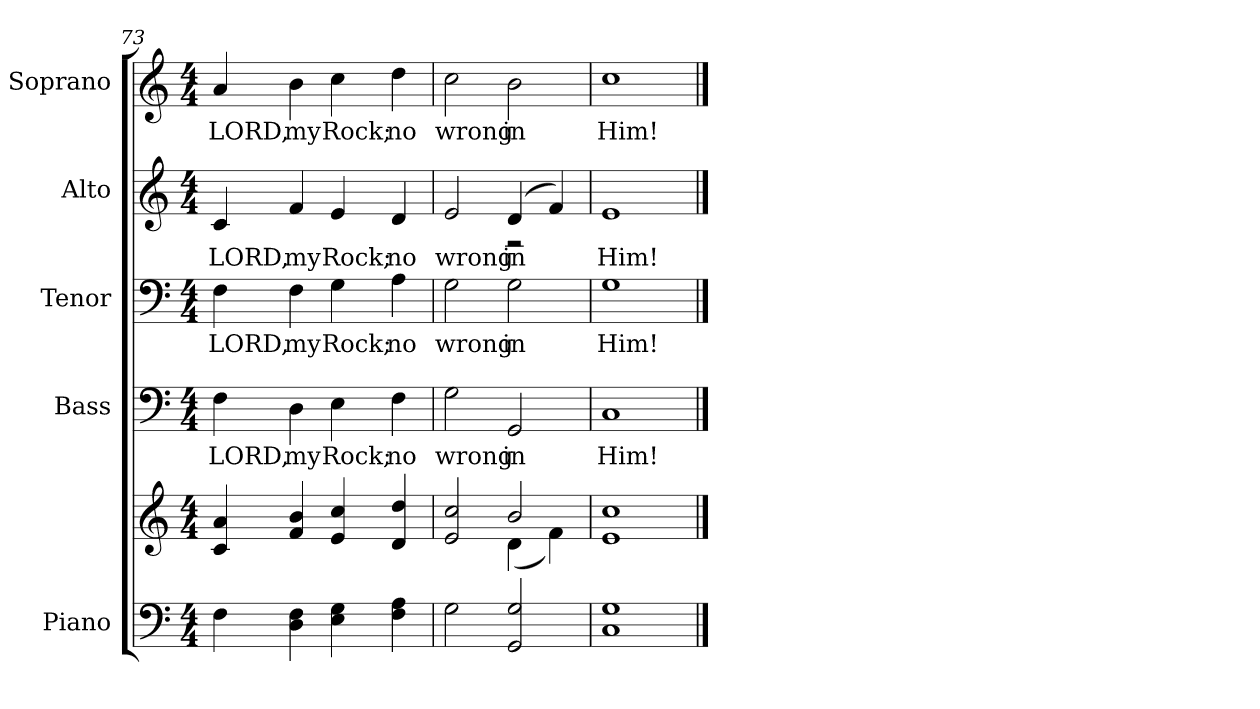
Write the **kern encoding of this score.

**kern	**kern	**kern	**text	**kern	**text	**kern	**text	**kern	**text
*part5	*part5	*part4	*part4	*part3	*part3	*part2	*part2	*part1	*part1
*staff6	*staff5	*staff4	*staff4	*staff3	*staff3	*staff2	*staff2	*staff1	*staff1
*I"Piano	*	*I"Bass	*	*I"Tenor	*	*I"Alto	*	*I"Soprano	*
*I'Pno.	*	*I'B.	*	*I'T.	*	*I'A.	*	*I'S.	*
*clefF4	*clefG2	*clefF4	*	*clefF4	*	*clefG2	*	*clefG2	*
*k[]	*k[]	*k[]	*	*k[]	*	*k[]	*	*k[]	*
*C:	*C:	*C:	*	*C:	*	*C:	*	*C:	*
*M4/4	*M4/4	*M4/4	*	*M4/4	*	*M4/4	*	*M4/4	*
=73	=73	=73	=73	=73	=73	=73	=73	=73	=73
!	!	!	!LO:LY:b:color=#000000	!	!	!	!	!	!
!	!	!	!	!	!LO:LY:b:color=#000000	!	!	!	!
!	!	!	!	!	!	!	!LO:LY:b:color=#000000	!	!
!	!	!	!	!	!	!	!	!	!LO:LY:b:color=#000000
4Fi\	4ci/ 4ai	4Fi\	LORD,	4Fi\	LORD,	4ci/	LORD,	4ai/	LORD,
!	!	!	!LO:LY:b:color=#000000	!	!	!	!	!	!
!	!	!	!	!	!LO:LY:b:color=#000000	!	!	!	!
!	!	!	!	!	!	!	!LO:LY:b:color=#000000	!	!
!	!	!	!	!	!	!	!	!	!LO:LY:b:color=#000000
4Di\ 4Fi	4fi/ 4bi	4Di\	my	4Fi\	my	4fi/	my	4bi\	my
!	!	!	!LO:LY:b:color=#000000	!	!	!	!	!	!
!	!	!	!	!	!LO:LY:b:color=#000000	!	!	!	!
!	!	!	!	!	!	!	!LO:LY:b:color=#000000	!	!
!	!	!	!	!	!	!	!	!	!LO:LY:b:color=#000000
4Ei\ 4Gi	4ei/ 4cci	4Ei\	Rock;	4Gi\	Rock;	4ei/	Rock;	4cci\	Rock;
!	!	!	!LO:LY:b:color=#000000	!	!	!	!	!	!
!	!	!	!	!	!LO:LY:b:color=#000000	!	!	!	!
!	!	!	!	!	!	!	!LO:LY:b:color=#000000	!	!
!	!	!	!	!	!	!	!	!	!LO:LY:b:color=#000000
4Fi\ 4Ai	4di/ 4ddi	4Fi\	no	4Ai\	no	4di/	no	4ddi\	no
=74	=74	=74	=74	=74	=74	=74	=74	=74	=74
*	*^	*	*	*	*	*	*	*	*
!	!	!	!	!LO:LY:b:color=#000000	!	!	!	!	!	!
!	!	!	!	!	!	!LO:LY:b:color=#000000	!	!	!	!
!	!	!	!	!	!	!	!	!LO:LY:b:color=#000000	!	!
*	*	*	*	*	*	*	*^	*	*	*
!	!	!	!	!	!	!	!	!	!	!	!LO:LY:b:color=#000000
2Gi\	2ei/ 2cci	2ryy	2Gi\	wrong	2Gi\	wrong	2ei/	2ryy	wrong	2cci\	wrong
!	!	!	!	!LO:LY:b:color=#000000	!	!	!	!	!	!	!
!	!	!	!	!	!	!LO:LY:b:color=#000000	!	!	!	!	!
!	!	!	!	!	!	!	!	!	!LO:LY:b:color=#000000	!	!
!	!	!	!	!	!	!	!	!	!	!	!LO:LY:b:color=#000000
2GGi/ 2Gi	2bi/	(4di\	2GGi/	in	2Gi\	in	(4di/	2r	in	2bi\	in
.	.	4fi\)	.	.	.	.	4fi/)	.	.	.	.
*	*v	*v	*	*	*	*	*v	*v	*	*	*
=75	=75	=75	=75	=75	=75	=75	=75	=75	=75
*	*^	*	*	*	*	*	*	*	*
!	!	!	!	!LO:LY:b:color=#000000	!	!	!	!	!	!
*	*v	*v	*	*	*	*	*	*	*	*
*	*^	*	*	*	*	*	*	*	*
!	!	!	!	!	!	!LO:LY:b:color=#000000	!	!	!	!
*	*v	*v	*	*	*	*	*	*	*	*
*	*^	*	*	*	*	*	*	*	*
!	!	!	!	!	!	!	!	!LO:LY:b:color=#000000	!	!
*	*v	*v	*	*	*	*	*	*	*	*
*	*^	*	*	*	*	*	*	*	*
!	!	!	!	!	!	!	!	!	!	!LO:LY:b:color=#000000
*	*v	*v	*	*	*	*	*	*	*	*
1Ci 1Gi	1ei 1cci	1Ci	Him!	1Gi	Him!	1ei	Him!	1cci	Him!
==	==	==	==	==	==	==	==	==	==
*-	*-	*-	*-	*-	*-	*-	*-	*-	*-
